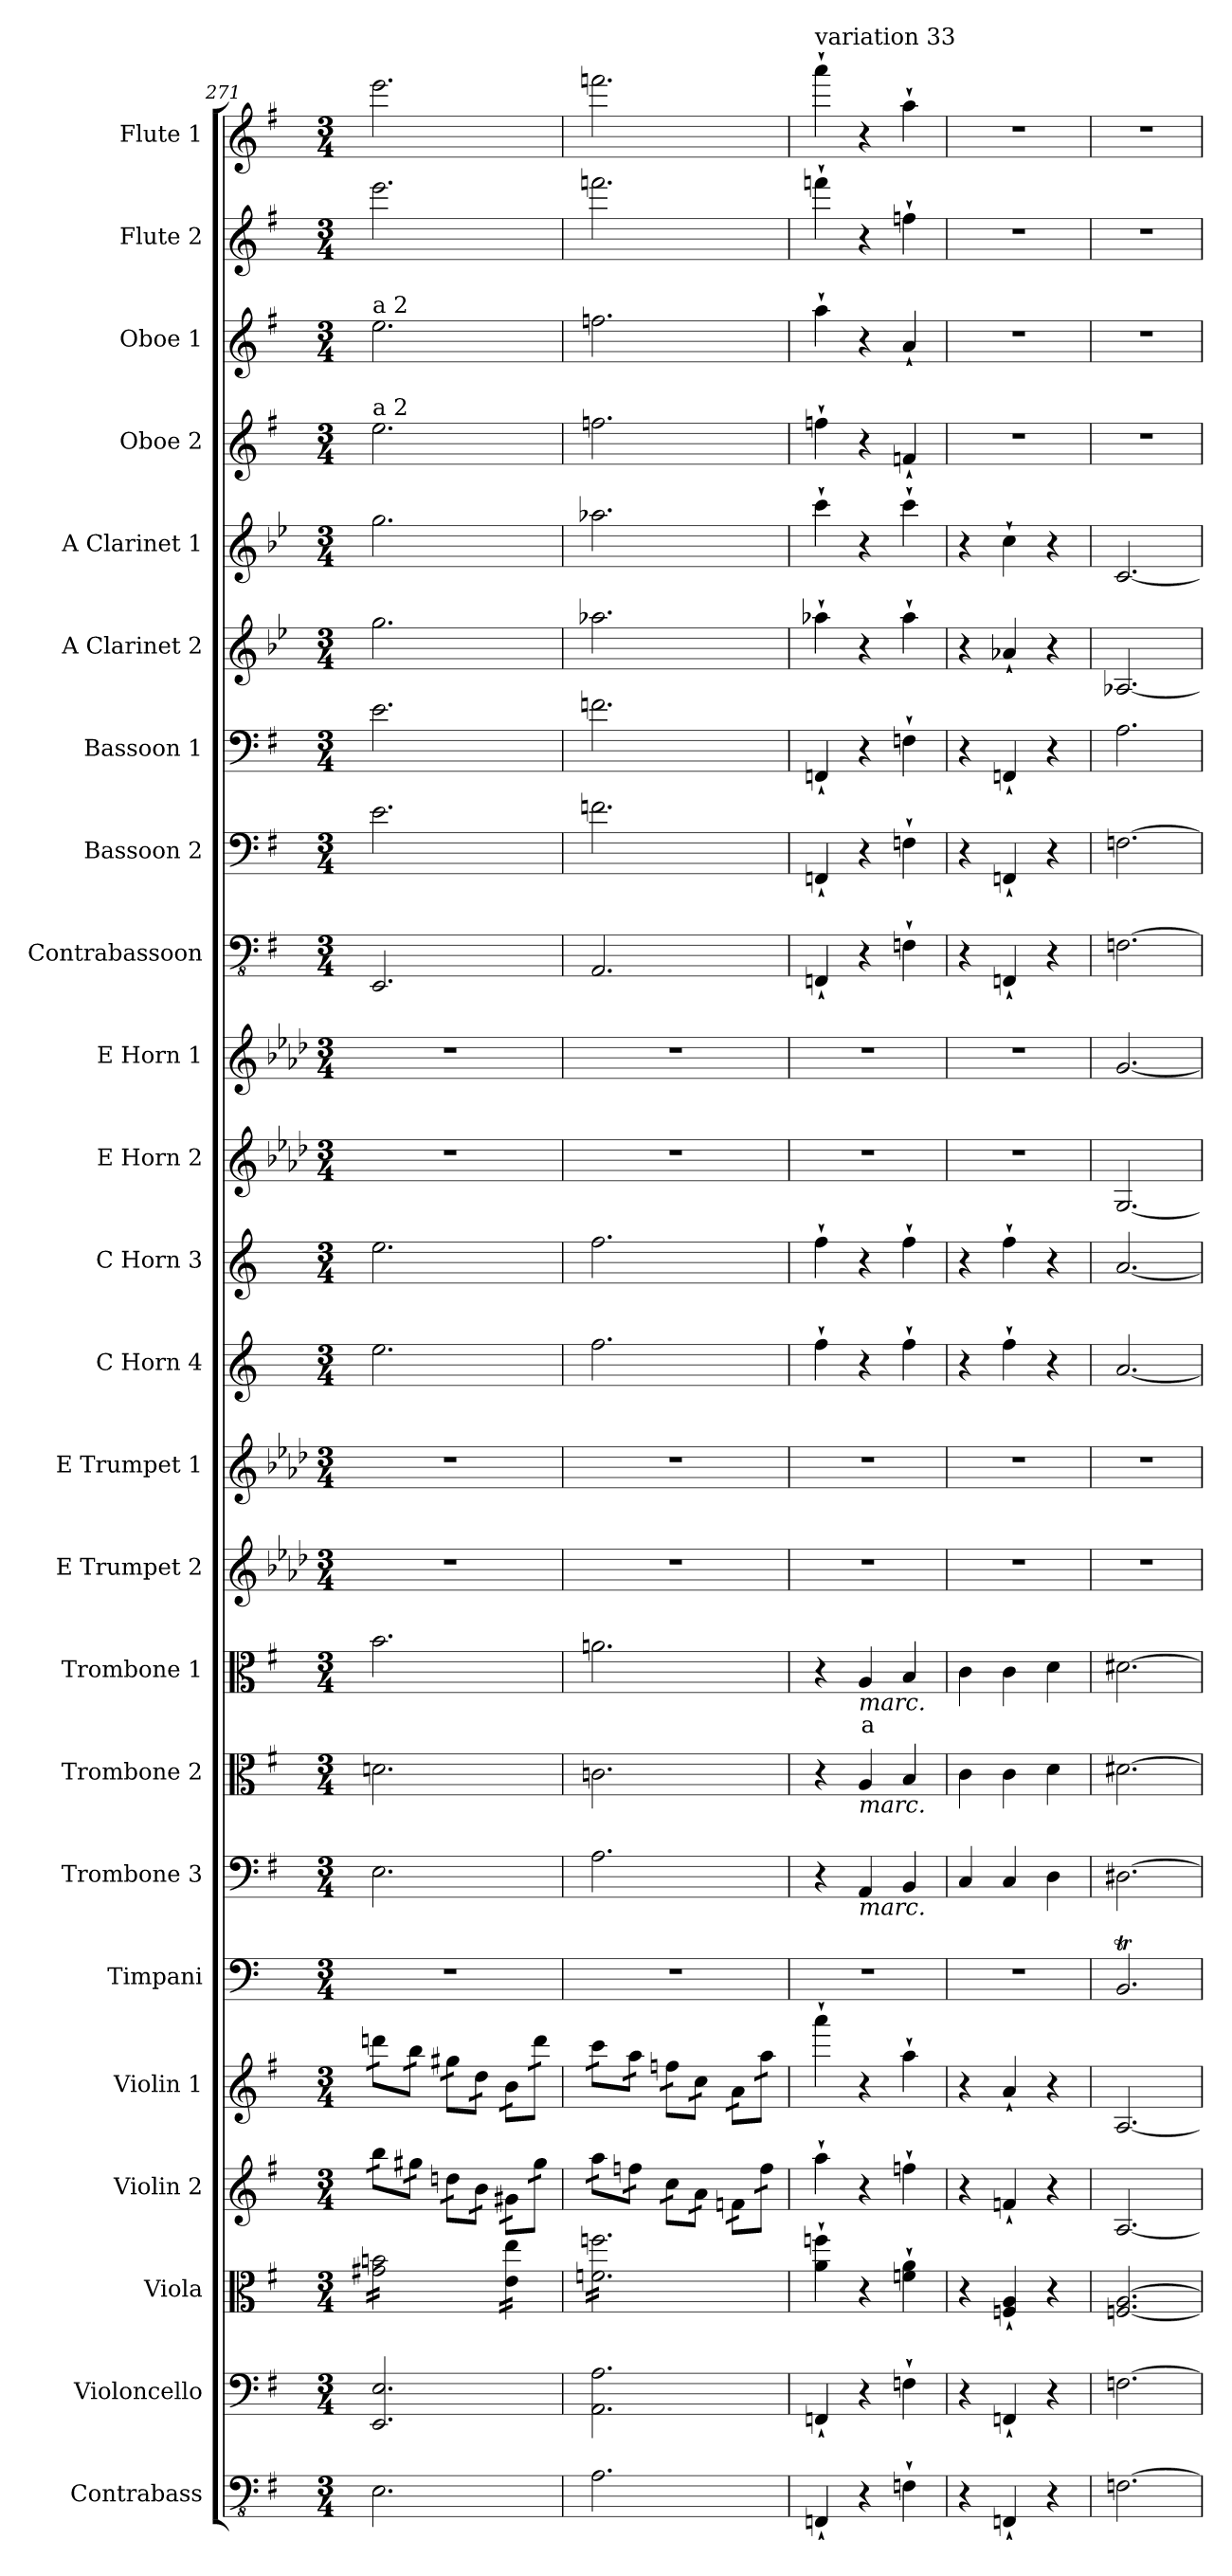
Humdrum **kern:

**kern	**kern	**kern	**kern	**kern	**kern	**kern	**kern	**kern	**text	**kern	**kern	**kern	**kern	**kern	**kern	**kern	**kern	**kern	**kern	**kern	**kern	**kern	**kern	**kern
*part24	*part23	*part22	*part21	*part20	*part19	*part18	*part17	*part16	*part16	*part15	*part14	*part13	*part12	*part11	*part10	*part9	*part8	*part7	*part6	*part5	*part4	*part3	*part2	*part1
*staff24	*staff23	*staff22	*staff21	*staff20	*staff19	*staff18	*staff17	*staff16	*staff16	*staff15	*staff14	*staff13	*staff12	*staff11	*staff10	*staff9	*staff8	*staff7	*staff6	*staff5	*staff4	*staff3	*staff2	*staff1
*I"Contrabass	*I"Violoncello	*I"Viola	*I"Violin 2	*I"Violin 1	*I"Timpani	*I"Trombone 3	*I"Trombone 2	*I"Trombone 1	*	*I"E Trumpet 2	*I"E Trumpet 1	*I"C Horn 4	*I"C Horn 3	*I"E Horn 2	*I"E Horn 1	*I"Contrabassoon	*I"Bassoon 2	*I"Bassoon 1	*I"A Clarinet 2	*I"A Clarinet 1	*I"Oboe 2	*I"Oboe 1	*I"Flute 2	*I"Flute 1
*I'Cb	*I'Vc	*I'Vla	*I'Vln 2	*I'Vln 1	*I'Timp	*I'Trb 3	*I'Trb 2	*I'Trb 1	*	*I'Tpt 2	*I'Tpt 1	*I'Hn 4	*I'Hn 3	*I'Hn 2	*I'Hn 1	*I'C.Bsn	*I'Bsn 2	*I'Bsn 1	*I'Cl 2	*I'Cl 1	*I'Ob 2	*I'Ob 1	*I'Fl 2	*I'Fl 1
*clefFv4	*clefF4	*clefC3	*clefG2	*clefG2	*clefF4	*clefF4	*clefC3	*clefC3	*	*clefG2	*clefG2	*clefG2	*clefG2	*clefG2	*clefG2	*clefFv4	*clefF4	*clefF4	*clefG2	*clefG2	*clefG2	*clefG2	*clefG2	*clefG2
*	*	*	*	*	*	*	*	*	*	*ITrd-2c-4	*ITrd-2c-4	*ITrd7c12	*ITrd7c12	*ITrd5c8	*ITrd5c8	*	*	*	*ITrd2c3	*ITrd2c3	*	*	*	*
*k[f#]	*k[f#]	*k[f#]	*k[f#]	*k[f#]	*k[]	*k[f#]	*k[f#]	*k[f#]	*	*k[]	*k[]	*k[]	*k[]	*k[]	*k[]	*k[f#]	*k[f#]	*k[f#]	*k[f#]	*k[f#]	*k[f#]	*k[f#]	*k[f#]	*k[f#]
*M3/4	*M3/4	*M3/4	*M3/4	*M3/4	*M3/4	*M3/4	*M3/4	*M3/4	*	*M3/4	*M3/4	*M3/4	*M3/4	*M3/4	*M3/4	*M3/4	*M3/4	*M3/4	*M3/4	*M3/4	*M3/4	*M3/4	*M3/4	*M3/4
=271	=271	=271	=271	=271	=271	=271	=271	=271	=271	=271	=271	=271	=271	=271	=271	=271	=271	=271	=271	=271	=271	=271	=271	=271
!	!	!	!	!	!	!	!	!	!	!	!	!	!	!	!	!	!	!	!	!	!	!LO:TX:a:t=a 2	!	!
!	!	!	!	!	!	!	!	!	!	!	!	!	!	!	!	!	!	!	!	!	!LO:TX:a:t=a 2	!	!	!
*	*	*tremolo	*	*	*	*	*	*	*	*	*	*	*	*	*	*	*	*	*	*	*	*	*	*
*	*	*	*tremolo	*	*	*	*	*	*	*	*	*	*	*	*	*	*	*	*	*	*	*	*	*
*	*	*	*	*tremolo	*	*	*	*	*	*	*	*	*	*	*	*	*	*	*	*	*	*	*	*
2.EE\	2.EE/ 2.E/	16g#X\ 16bn\LL	16bb\LL	16dddn\LL	2.r	2.E\	2.dn\	2.b\	.	2.r	2.r	2.e\	2.e\	2.r	2.r	2.EEE/	2.e\	2.e\	2.ee\	2.ee\	2.ee\	2.ee\	2.eee\	2.eee\
.	.	16g#X\ 16bn\	16bb\	16dddn\	.	.	.	.	.	.	.	.	.	.	.	.	.	.	.	.	.	.	.	.
.	.	16g#X\ 16bn\	16gg#X\	16bb\	.	.	.	.	.	.	.	.	.	.	.	.	.	.	.	.	.	.	.	.
.	.	16g#X\ 16bn\	16gg#X\JJ	16bb\JJ	.	.	.	.	.	.	.	.	.	.	.	.	.	.	.	.	.	.	.	.
.	.	16g#X\ 16bn\	16ddn\LL	16gg#X\LL	.	.	.	.	.	.	.	.	.	.	.	.	.	.	.	.	.	.	.	.
.	.	16g#X\ 16bn\	16ddn\	16gg#X\	.	.	.	.	.	.	.	.	.	.	.	.	.	.	.	.	.	.	.	.
.	.	16g#X\ 16bn\	16b\	16dd\	.	.	.	.	.	.	.	.	.	.	.	.	.	.	.	.	.	.	.	.
.	.	16g#X\ 16bn\JJ	16b\JJ	16dd\JJ	.	.	.	.	.	.	.	.	.	.	.	.	.	.	.	.	.	.	.	.
.	.	16e\ 16ee\LL	16g#X\LL	16b\LL	.	.	.	.	.	.	.	.	.	.	.	.	.	.	.	.	.	.	.	.
.	.	16e\ 16ee\	16g#X\	16b\	.	.	.	.	.	.	.	.	.	.	.	.	.	.	.	.	.	.	.	.
.	.	16e\ 16ee\	16gg#\	16ddd\	.	.	.	.	.	.	.	.	.	.	.	.	.	.	.	.	.	.	.	.
.	.	16e\ 16ee\JJ	16gg#\JJ	16ddd\JJ	.	.	.	.	.	.	.	.	.	.	.	.	.	.	.	.	.	.	.	.
=272	=272	=272	=272	=272	=272	=272	=272	=272	=272	=272	=272	=272	=272	=272	=272	=272	=272	=272	=272	=272	=272	=272	=272	=272
2.AA\	2.AA\ 2.A\	16fn\ 16ffn\LL	16aa\LL	16ccc\LL	2.r	2.A\	2.cn\	2.an\	.	2.r	2.r	2.f\	2.f\	2.r	2.r	2.AAA/	2.fn\	2.fn\	2.ffn\	2.ffn\	2.ffn\	2.ffn\	2.fffn\	2.fffn\
.	.	16fn\ 16ffn\	16aa\	16ccc\	.	.	.	.	.	.	.	.	.	.	.	.	.	.	.	.	.	.	.	.
.	.	16fn\ 16ffn\	16ffn\	16aa\	.	.	.	.	.	.	.	.	.	.	.	.	.	.	.	.	.	.	.	.
.	.	16fn\ 16ffn\	16ffn\JJ	16aa\JJ	.	.	.	.	.	.	.	.	.	.	.	.	.	.	.	.	.	.	.	.
.	.	16fn\ 16ffn\	16cc\LL	16ffn\LL	.	.	.	.	.	.	.	.	.	.	.	.	.	.	.	.	.	.	.	.
.	.	16fn\ 16ffn\	16cc\	16ffn\	.	.	.	.	.	.	.	.	.	.	.	.	.	.	.	.	.	.	.	.
.	.	16fn\ 16ffn\	16a\	16cc\	.	.	.	.	.	.	.	.	.	.	.	.	.	.	.	.	.	.	.	.
.	.	16fn\ 16ffn\	16a\JJ	16cc\JJ	.	.	.	.	.	.	.	.	.	.	.	.	.	.	.	.	.	.	.	.
.	.	16fn\ 16ffn\	16fn\LL	16a\LL	.	.	.	.	.	.	.	.	.	.	.	.	.	.	.	.	.	.	.	.
.	.	16fn\ 16ffn\	16fn\	16a\	.	.	.	.	.	.	.	.	.	.	.	.	.	.	.	.	.	.	.	.
.	.	16fn\ 16ffn\	16ff\	16aa\	.	.	.	.	.	.	.	.	.	.	.	.	.	.	.	.	.	.	.	.
.	.	16fn\ 16ffn\JJ	16ff\JJ	16aa\JJ	.	.	.	.	.	.	.	.	.	.	.	.	.	.	.	.	.	.	.	.
*	*	*	*	*Xtremolo	*	*	*	*	*	*	*	*	*	*	*	*	*	*	*	*	*	*	*	*
*	*	*	*Xtremolo	*	*	*	*	*	*	*	*	*	*	*	*	*	*	*	*	*	*	*	*	*
*	*	*Xtremolo	*	*	*	*	*	*	*	*	*	*	*	*	*	*	*	*	*	*	*	*	*	*
!!LO:PB:g=z
=273	=273	=273	=273	=273	=273	=273	=273	=273	=273	=273	=273	=273	=273	=273	=273	=273	=273	=273	=273	=273	=273	=273	=273	=273
!	!	!	!	!	!	!	!	!	!	!	!	!	!	!	!	!	!	!	!	!	!	!	!	!LO:TX:a:t=variation 33
4FFFn`/	4FFn`/	4a\` 4ffn\`	4aa`\	4aaa`\	2.r	4r	4r	4r	.	2.r	2.r	4f`\	4f`\	2.r	2.r	4FFFn`/	4FFn`/	4FFn`/	4ffn`\	4aa`\	4ffn`\	4aa`\	4fffn`\	4aaa`\
!	!	!	!	!	!	!	!	!LO:TX:b:i:t=marc.	!	!	!	!	!	!	!	!	!	!	!	!	!	!	!	!
!	!	!	!	!	!	!	!LO:TX:b:i:t=marc.	!	!	!	!	!	!	!	!	!	!	!	!	!	!	!	!	!
!	!	!	!	!	!	!LO:TX:b:i:t=marc.	!	!	!	!	!	!	!	!	!	!	!	!	!	!	!	!	!	!
!	!	!	!	!	!	!	!	!	!LO:LY:b:color=#FF0000	!	!	!	!	!	!	!	!	!	!	!	!	!	!	!
4r	4r	4r	4r	4r	.	4AA/	4A/	4A/	a	.	.	4r	4r	.	.	4r	4r	4r	4r	4r	4r	4r	4r	4r
4FFn`\	4Fn`\	4fn\` 4a\`	4ffn`\	4aa`\	.	4BB/	4B/	4B/	.	.	.	4f`\	4f`\	.	.	4FFn`\	4Fn`\	4Fn`\	4ff`\	4aa`\	4fn`/	4a`/	4ffn`\	4aa`\
=274	=274	=274	=274	=274	=274	=274	=274	=274	=274	=274	=274	=274	=274	=274	=274	=274	=274	=274	=274	=274	=274	=274	=274	=274
4r	4r	4r	4r	4r	2.r	4C/	4c\	4c\	.	2.r	2.r	4r	4r	2.r	2.r	4r	4r	4r	4r	4r	2.r	2.r	2.r	2.r
4FFFn`/	4FFn`/	4Fn/` 4A/`	4fn`/	4a`/	.	4C/	4c\	4c\	.	.	.	4f`\	4f`\	.	.	4FFFn`/	4FFn`/	4FFn`/	4fn`/	4a`\	.	.	.	.
4r	4r	4r	4r	4r	.	4D\	4d\	4d\	.	.	.	4r	4r	.	.	4r	4r	4r	4r	4r	.	.	.	.
=275	=275	=275	=275	=275	=275	=275	=275	=275	=275	=275	=275	=275	=275	=275	=275	=275	=275	=275	=275	=275	=275	=275	=275	=275
[2.FFn\	[2.Fn\	[2.Fn/ [2.A/	[2.A/	[2.A/	2.BBt/	[2.D#X\	[2.d#X\	[2.d#X\	.	2.r	2.r	[2.A/	[2.A/	[2.BB/	[2.B/	[2.FFn\	[2.Fn\	2.A\	[2.Fn/	[2.A/	2.r	2.r	2.r	2.r
=	=	=	=	=	=	=	=	=	=	=	=	=	=	=	=	=	=	=	=	=	=	=	=	=
*-	*-	*-	*-	*-	*-	*-	*-	*-	*-	*-	*-	*-	*-	*-	*-	*-	*-	*-	*-	*-	*-	*-	*-	*-
